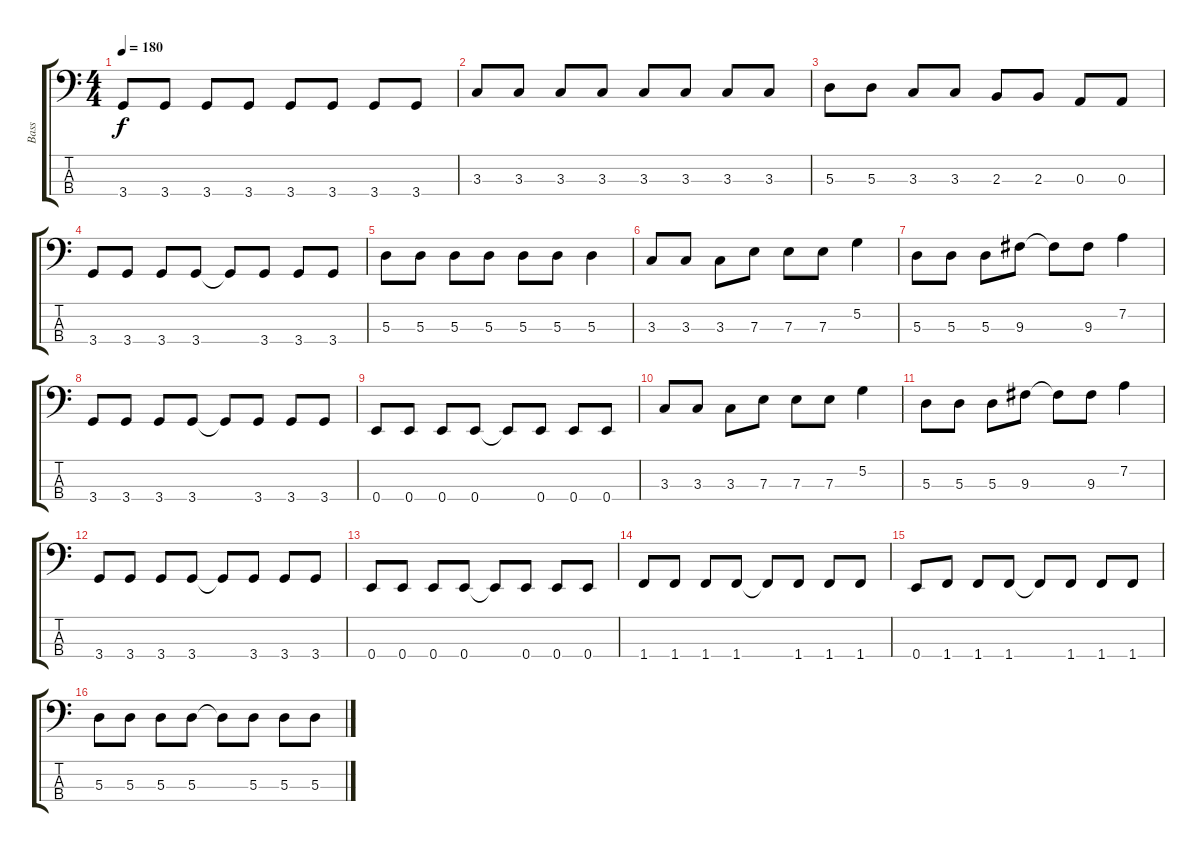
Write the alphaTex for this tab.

\track ("Bass" "Bass") {instrument electricbasspick}
\staff {score tabs}
\tuning (G2 D2 A1 E1) {hide}
\ts (4 4)
\tempo 180
\clef f4
\ks c
3.4.8{dy f} 3.4.8 3.4.8 3.4.8 3.4.8 3.4.8 3.4.8 3.4.8 |
3.3.8 3.3.8 3.3.8 3.3.8 3.3.8 3.3.8 3.3.8 3.3.8 |
5.3.8 5.3.8 3.3.8 3.3.8 2.3.8 2.3.8 0.3.8 0.3.8 |
3.4.8 3.4.8 3.4.8 3.4.8 3.4{t}.8 3.4.8 3.4.8 3.4.8 |
5.3.8 5.3.8 5.3.8 5.3.8 5.3.8 5.3.8 5.3.4 |
3.3.8 3.3.8 3.3.8 7.3.8 7.3.8 7.3.8 5.2.4 |
5.3.8 5.3.8 5.3.8 9.3.8 9.3{t}.8 9.3.8 7.2.4 |
3.4.8 3.4.8 3.4.8 3.4.8 3.4{t}.8 3.4.8 3.4.8 3.4.8 |
0.4.8 0.4.8 0.4.8 0.4.8 0.4{t}.8 0.4.8 0.4.8 0.4.8 |
3.3.8 3.3.8 3.3.8 7.3.8 7.3.8 7.3.8 5.2.4 |
5.3.8 5.3.8 5.3.8 9.3.8 9.3{t}.8 9.3.8 7.2.4 |
3.4.8 3.4.8 3.4.8 3.4.8 3.4{t}.8 3.4.8 3.4.8 3.4.8 |
0.4.8 0.4.8 0.4.8 0.4.8 0.4{t}.8 0.4.8 0.4.8 0.4.8 |
1.4.8 1.4.8 1.4.8 1.4.8 1.4{t}.8 1.4.8 1.4.8 1.4.8 |
0.4.8 1.4.8 1.4.8 1.4.8 1.4{t}.8 1.4.8 1.4.8 1.4.8 |
5.3.8 5.3.8 5.3.8 5.3.8 5.3{t}.8 5.3.8 5.3.8 5.3.8
